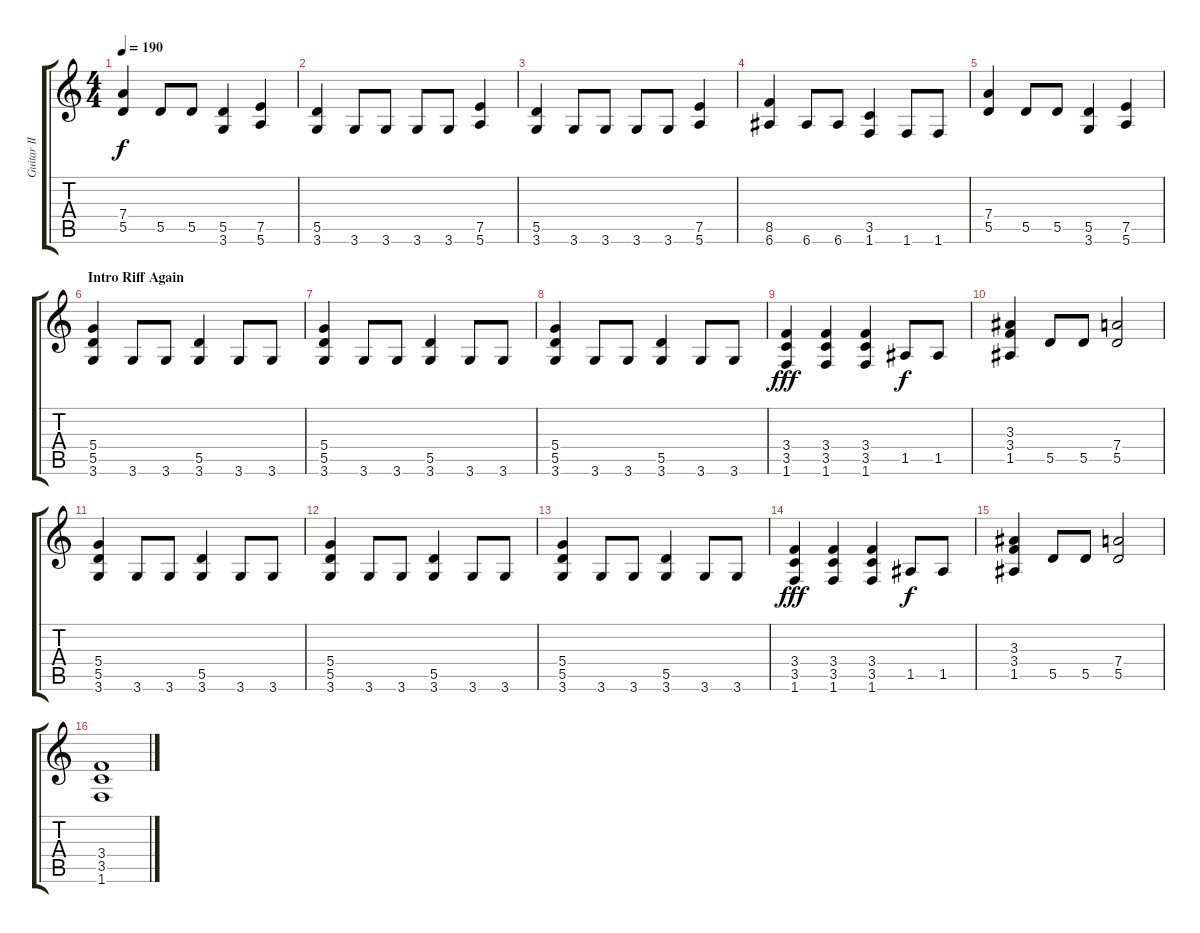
\track ("Guitar II" "Guitar II") {instrument distortionguitar}
\staff {score tabs}
\tuning (E4 B3 G3 D3 A2 E2) {hide}
\ts (4 4)
\tempo 190
\clef g2
\ks c
(7.4 5.5).4{dy f} 5.5.8 5.5.8 (5.5 3.6).4 (7.5 5.6).4 |
(5.5 3.6).4 3.6.8 3.6.8 3.6.8 3.6.8 (7.5 5.6).4 |
(5.5 3.6).4 3.6.8 3.6.8 3.6.8 3.6.8 (7.5 5.6).4 |
(8.5 6.6).4 6.6.8 6.6.8 (3.5 1.6).4 1.6.8 1.6.8 |
(7.4 5.5).4 5.5.8 5.5.8 (5.5 3.6).4 (7.5 5.6).4 |
\section ("" "Intro Riff Again")
(5.4 5.5 3.6).4 3.6.8 3.6.8 (5.5 3.6).4 3.6.8 3.6.8 |
(5.4 5.5 3.6).4 3.6.8 3.6.8 (5.5 3.6).4 3.6.8 3.6.8 |
(5.4 5.5 3.6).4 3.6.8 3.6.8 (5.5 3.6).4 3.6.8 3.6.8 |
(3.4 3.5 1.6).4{dy fff} (3.4 3.5 1.6).4 (3.4 3.5 1.6).4 1.5.8{dy f} 1.5.8 |
(3.3 3.4 1.5).4 5.5.8 5.5.8 (7.4 5.5).2 |
(5.4 5.5 3.6).4 3.6.8 3.6.8 (5.5 3.6).4 3.6.8 3.6.8 |
(5.4 5.5 3.6).4 3.6.8 3.6.8 (5.5 3.6).4 3.6.8 3.6.8 |
(5.4 5.5 3.6).4 3.6.8 3.6.8 (5.5 3.6).4 3.6.8 3.6.8 |
(3.4 3.5 1.6).4{dy fff} (3.4 3.5 1.6).4 (3.4 3.5 1.6).4 1.5.8{dy f} 1.5.8 |
(3.3 3.4 1.5).4 5.5.8 5.5.8 (7.4 5.5).2 |
(3.4 3.5 1.6).1
